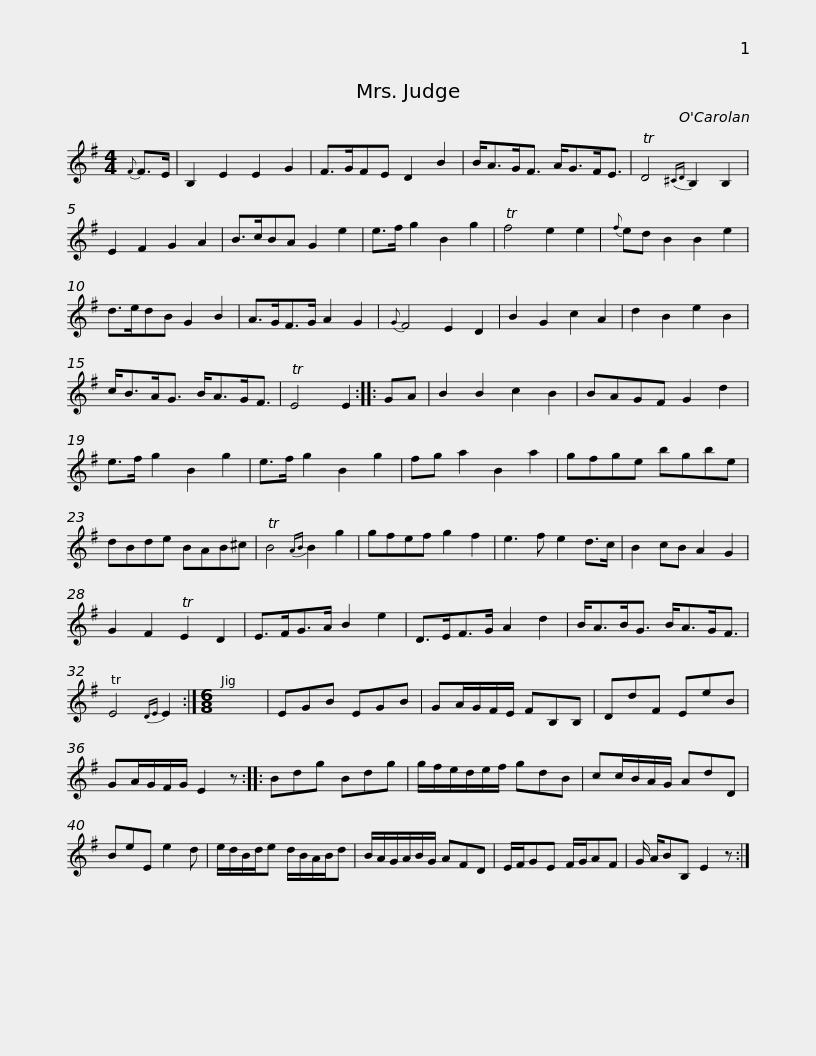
X:1
L:1/8
M:4/4
I:linebreak $
K:G
V:1 treble
V:1
{F} F>E | B,2 E2 E2 G2 | F>GFE D2 B2 | B<AG<F A<GF<E | TD4{^CD} B,2 B,2 | %5
 E2 F2 G2 A2 | B>cBA G2 e2 |$ e>f g2 B2 g2 | Tf4 e2 e2 |{f} ed B2 B2 e2 | %10
 d>edB G2 B2 | A>GF>G A2 G2 |{G} F4 E2 D2 | B2 G2 c2 A2 | d2 B2 e2 B2 |$ %15
 c<BA<G B<AG<F | TE4 E2 :: GA | B2 B2 c2 B2 | BAGF G2 d2 | %20
 e>f g2 B2 g2 | e>f g2 B2 g2 | fg a2 B2 a2 |$ gfge bgbe | dBde BAB^c | %25
 TB4{AB} B2 g2 | gfef g2 f2 | e3 f e2 d>c | B2 cB A2 G2 | G2 F2 TE2 D2 |$ %30
 E>FG>A B2 e2 | D>EF>G A2 d2 | B<AB<G B<AG<F | TE4{DE} E2 :|[M:6/8] x6 | %35
 EGB EGB | GA/G/F/E/ FB,B, |$ DdF EeB | GA/G/F/G/ E2 z :: Bdg Bdg | %40
 g/f/e/d/e/f/ gdB | cc/B/A/G/ AdD | BeE e2 d |$ e/d/B/d/e d/B/A/B/d | B/A/G/A/B/G/ AFD | %45
 E/F/GE F/G/AF | G/ A/BB, E2 z :| %47
